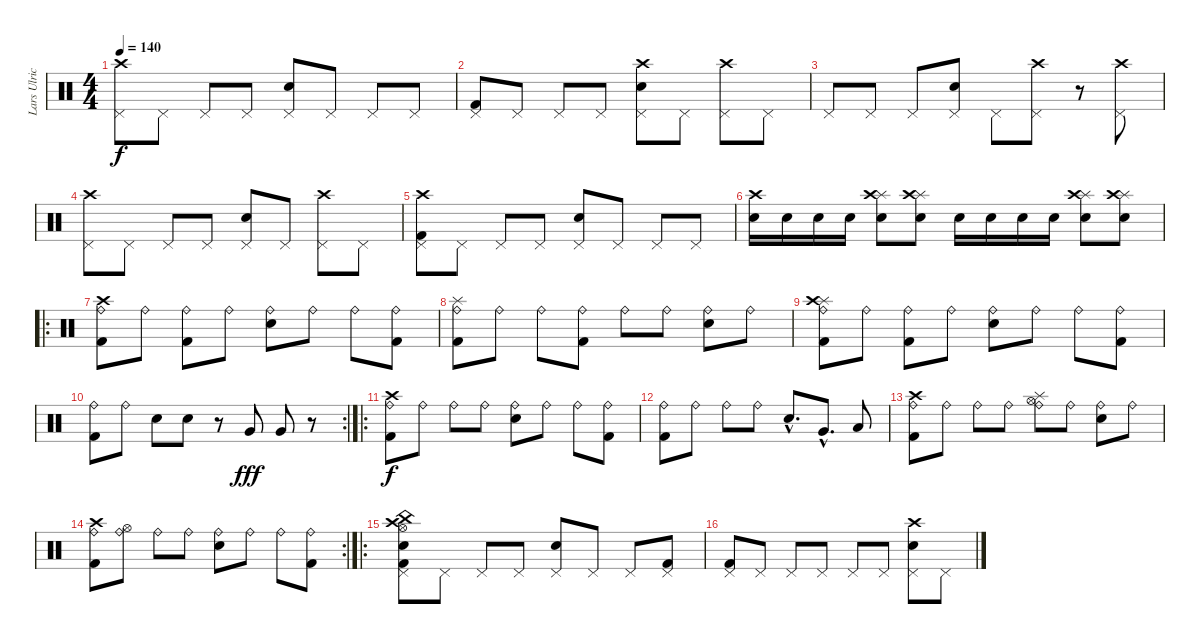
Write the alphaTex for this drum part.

\track ("Lars Ulrich (Drums)" "Lars Ulric") {instrument percussion}
\staff {score}
\articulation defaults
\ts (4 4)
\tempo 140
\clef neutral
\ks c
("Crash high (hit)" "Pedal Hi-Hat (hit)").8{dy f} "Pedal Hi-Hat (hit)".8 "Pedal Hi-Hat (hit)".8 "Pedal Hi-Hat (hit)".8 ("Pedal Hi-Hat (hit)" "Snare (hit) 2").8 "Pedal Hi-Hat (hit)".8 "Pedal Hi-Hat (hit)".8 "Pedal Hi-Hat (hit)".8 |
("Pedal Hi-Hat (hit)" "Kick (hit) 2").8 "Pedal Hi-Hat (hit)".8 "Pedal Hi-Hat (hit)".8 "Pedal Hi-Hat (hit)".8 ("Crash high (hit)" "Pedal Hi-Hat (hit)" "Snare (hit) 2").8 "Pedal Hi-Hat (hit)".8 ("Crash high (hit)" "Pedal Hi-Hat (hit)").8 "Pedal Hi-Hat (hit)".8 |
"Pedal Hi-Hat (hit)".8 "Pedal Hi-Hat (hit)".8 "Pedal Hi-Hat (hit)".8 ("Pedal Hi-Hat (hit)" "Snare (hit) 2").8 "Pedal Hi-Hat (hit)".8 ("Crash high (hit)" "Pedal Hi-Hat (hit)").8 r.8 ("Crash high (hit)" "Pedal Hi-Hat (hit)").8 |
("Crash high (hit)" "Pedal Hi-Hat (hit)").8 "Pedal Hi-Hat (hit)".8 "Pedal Hi-Hat (hit)".8 "Pedal Hi-Hat (hit)".8 ("Pedal Hi-Hat (hit)" "Snare (hit) 2").8 "Pedal Hi-Hat (hit)".8 ("Crash high (hit)" "Pedal Hi-Hat (hit)").8 "Pedal Hi-Hat (hit)".8 |
("Crash high (hit)" "Pedal Hi-Hat (hit)" "Kick (hit) 2").8 "Pedal Hi-Hat (hit)".8 "Pedal Hi-Hat (hit)".8 "Pedal Hi-Hat (hit)".8 ("Pedal Hi-Hat (hit)" "Snare (hit) 2").8 "Pedal Hi-Hat (hit)".8 "Pedal Hi-Hat (hit)".8 "Pedal Hi-Hat (hit)".8 |
("Crash high (hit)" "Snare (hit) 2").16 "Snare (hit) 2".16 "Snare (hit) 2".16 "Snare (hit) 2".16 ("Splash (hit)" "Crash high (hit)" "Snare (hit) 2").8 ("Splash (hit)" "Crash high (hit)" "Snare (hit) 2").8 "Snare (hit) 2".16 "Snare (hit) 2".16 "Snare (hit) 2".16 "Snare (hit) 2".16 ("Splash (hit)" "Crash high (hit)" "Snare (hit) 2").8 ("Splash (hit)" "Crash high (hit)" "Snare (hit) 2").8 |
\ro
("Crash high (hit)" "Ride (bell)" "Kick (hit) 2").8 "Ride (bell)".8 ("Ride (bell)" "Kick (hit) 2").8 "Ride (bell)".8 ("Ride (bell)" "Snare (hit) 2").8 "Ride (bell)".8 "Ride (bell)".8 ("Ride (bell)" "Kick (hit) 2").8 |
("Splash (hit)" "Ride (bell)" "Kick (hit) 2").8 "Ride (bell)".8 "Ride (bell)".8 ("Ride (bell)" "Kick (hit) 2").8 "Ride (bell)".8 "Ride (bell)".8 ("Ride (bell)" "Snare (hit) 2").8 "Ride (bell)".8 |
("Splash (hit)" "Crash high (hit)" "Ride (bell)" "Kick (hit) 2").8 "Ride (bell)".8 ("Ride (bell)" "Kick (hit) 2").8 "Ride (bell)".8 ("Ride (bell)" "Snare (hit) 2").8 "Ride (bell)".8 "Ride (bell)".8 ("Ride (bell)" "Kick (hit) 2").8 |
\rc 2
("Ride (bell)" "Kick (hit) 2").8 "Ride (bell)".8 "Snare (hit) 2".8 "Snare (hit) 2".8 r.8 "Very Low Tom (hit)".8{dy fff} "Very Low Tom (hit)".8 r.8 |
\ro
("Crash high (hit)" "Ride (bell)" "Kick (hit) 2").8{dy f} "Ride (bell)".8 "Ride (bell)".8 "Ride (bell)".8 ("Ride (bell)" "Snare (hit) 2").8 "Ride (bell)".8 "Ride (bell)".8 ("Ride (bell)" "Kick (hit) 2").8 |
("Ride (bell)" "Kick (hit) 2").8 "Ride (bell)".8 "Ride (bell)".8 "Ride (bell)".8 "Snare (hit) 2"{hac}.8{d} "Very Low Tom (hit)"{hac}.8{d} "Low Floor Tom (hit)".8 |
("Crash high (hit)" "Ride (bell)" "Kick (hit) 2").8 "Ride (bell)".8 "Ride (bell)".8 "Ride (bell)".8 ("Hi-Hat (open)" "Ride (bell)" "Splash (hit)").8 "Ride (bell)".8 ("Ride (bell)" "Snare (hit) 2").8 "Ride (bell)".8 |
\rc 2
("Crash high (hit)" "Ride (bell)" "Kick (hit) 2").8 ("Hi-Hat (open)" "Ride (bell)").8 "Ride (bell)".8 "Ride (bell)".8 ("Ride (bell)" "Snare (hit) 2").8 "Ride (bell)".8 "Ride (bell)".8 ("Ride (bell)" "Kick (hit) 2").8 |
\ro
("Hi-Hat (open)" "China (hit)" "Crash high (hit)" "Snare (hit) 2" "Pedal Hi-Hat (hit)" "Kick (hit) 2").8 "Pedal Hi-Hat (hit)".8 "Pedal Hi-Hat (hit)".8 "Pedal Hi-Hat (hit)".8 ("Pedal Hi-Hat (hit)" "Snare (hit) 2").8 "Pedal Hi-Hat (hit)".8 "Pedal Hi-Hat (hit)".8 ("Pedal Hi-Hat (hit)" "Kick (hit) 2").8 |
("Pedal Hi-Hat (hit)" "Kick (hit) 2").8 "Pedal Hi-Hat (hit)".8 "Pedal Hi-Hat (hit)".8 "Pedal Hi-Hat (hit)".8 "Pedal Hi-Hat (hit)".8 "Pedal Hi-Hat (hit)".8 ("Crash high (hit)" "Pedal Hi-Hat (hit)" "Snare (hit) 2").8 "Pedal Hi-Hat (hit)".8
